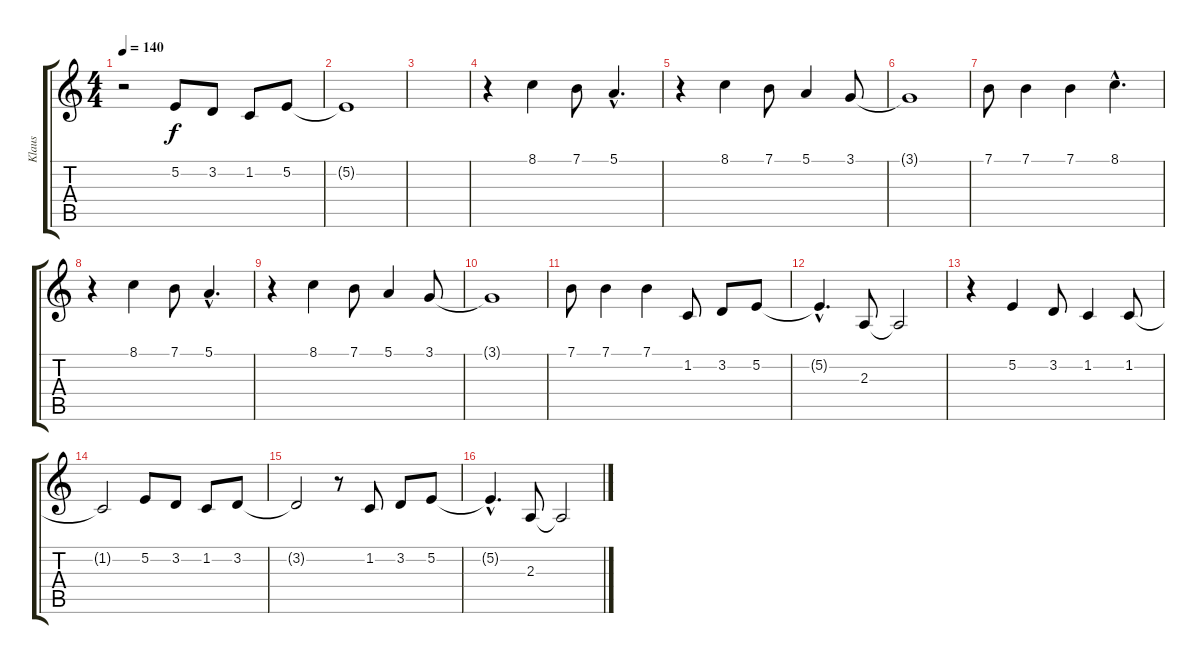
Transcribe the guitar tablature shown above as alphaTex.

\track ("Klaus" "Klaus") {instrument fx5brightness}
\staff {score tabs}
\tuning (E4 B3 G3 D3 A2 E2) {hide}
\ts (4 4)
\tempo 140
\clef g2
\ks c
r.2{dy f} 5.2.8 3.2.8 1.2.8 5.2.8 |
5.2{t}.1 |
|
r.4 8.1.4 7.1.8 5.1{hac}.4{d} |
r.4 8.1.4 7.1.8 5.1.4 3.1.8 |
3.1{t}.1 |
7.1.8 7.1.4 7.1.4 8.1{hac}.4{d} |
r.4 8.1.4 7.1.8 5.1{hac}.4{d} |
r.4 8.1.4 7.1.8 5.1.4 3.1.8 |
3.1{t}.1 |
7.1.8 7.1.4 7.1.4 1.2.8 3.2.8 5.2.8 |
5.2{hac t}.4{d} 2.3.8 2.3{t}.2 |
r.4 5.2.4 3.2.8 1.2.4 1.2.8 |
1.2{t}.2 5.2.8 3.2.8 1.2.8 3.2.8 |
3.2{t}.2 r.8 1.2.8 3.2.8 5.2.8 |
5.2{hac t}.4{d} 2.3.8 2.3{t}.2
